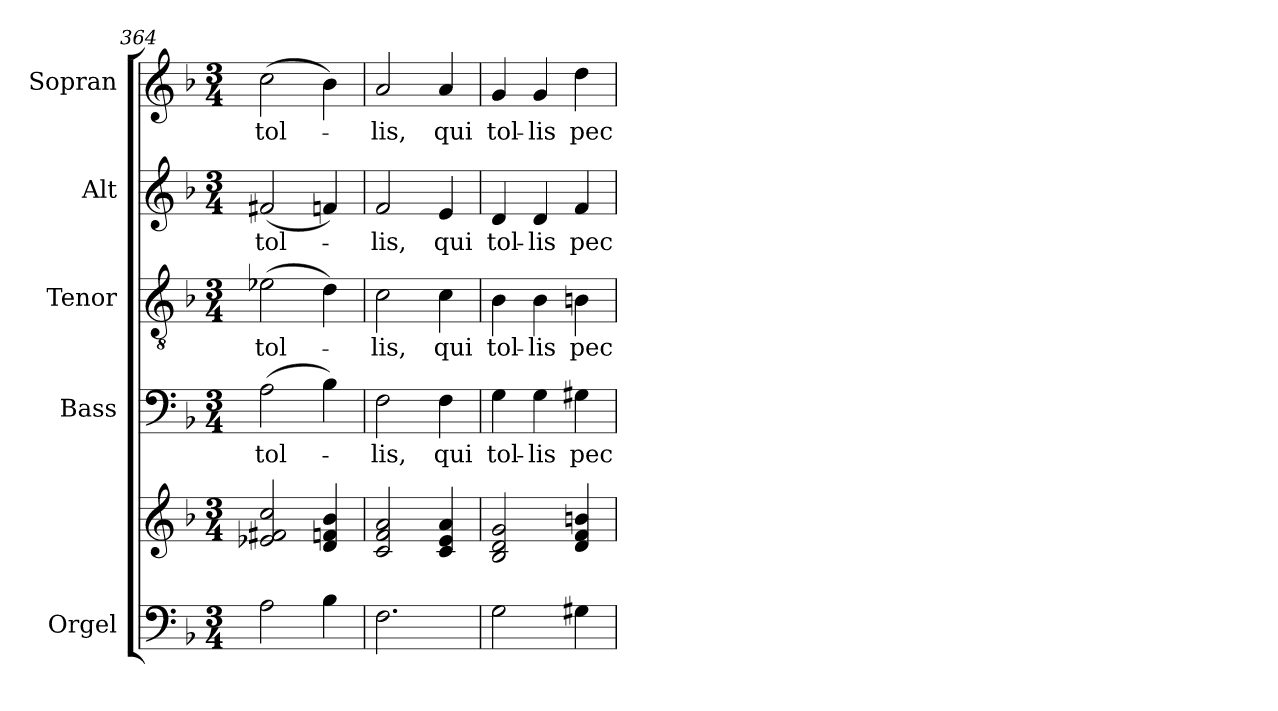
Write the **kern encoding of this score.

**kern	**kern	**kern	**text	**kern	**text	**kern	**text	**kern	**text
*part5	*part5	*part4	*part4	*part3	*part3	*part2	*part2	*part1	*part1
*staff6	*staff5	*staff4	*staff4	*staff3	*staff3	*staff2	*staff2	*staff1	*staff1
*I"Orgel	*	*I"Bass	*	*I"Tenor	*	*I"Alt	*	*I"Sopran	*
*I'Org.	*	*I'B.	*	*I'T.	*	*I'A.	*	*I'S.	*
*clefF4	*clefG2	*clefF4	*	*clefGv2	*	*clefG2	*	*clefG2	*
*k[b-]	*k[b-]	*k[b-]	*	*k[b-]	*	*k[b-]	*	*k[b-]	*
*F:	*F:	*F:	*	*F:	*	*F:	*	*F:	*
*M3/4	*M3/4	*M3/4	*	*M3/4	*	*M3/4	*	*M3/4	*
=364	=364	=364	=364	=364	=364	=364	=364	=364	=364
!	!	!	!LO:LY:b	!	!LO:LY:b	!	!LO:LY:b	!	!LO:LY:b
2A\	2e-X/ 2f#X/ 2cc/	(>2A\	tol-	(>2e-X\	tol-	(<2f#X/	tol-	(>2cc\	tol-
4B-\	4d/ 4fn/ 4b-/	4B-\)	.	4d\)	.	4fn/)	.	4b-\)	.
=365	=365	=365	=365	=365	=365	=365	=365	=365	=365
!	!	!	!LO:LY:b	!	!LO:LY:b	!	!LO:LY:b	!	!LO:LY:b
2.F\	2c/ 2f/ 2a/	2F\	-lis,	2c\	-lis,	2f/	-lis,	2a/	-lis,
!	!	!	!LO:LY:b	!	!LO:LY:b	!	!LO:LY:b	!	!LO:LY:b
.	4c/ 4e/ 4a/	4F\	qui	4c\	qui	4e/	qui	4a/	qui
=366	=366	=366	=366	=366	=366	=366	=366	=366	=366
!	!	!	!LO:LY:b	!	!LO:LY:b	!	!LO:LY:b	!	!LO:LY:b
2G\	2B-/ 2d/ 2g/	4G\	tol-	4B-\	tol-	4d/	tol-	4g/	tol-
!	!	!	!LO:LY:b	!	!LO:LY:b	!	!LO:LY:b	!	!LO:LY:b
.	.	4G\	-lis	4B-\	-lis	4d/	-lis	4g/	-lis
!	!	!	!LO:LY:b	!	!LO:LY:b	!	!LO:LY:b	!	!LO:LY:b
4G#X\	4d/ 4f/ 4bn/	4G#X\	pec-	4Bn\	pec-	4f/	pec-	4dd\	pec-
=	=	=	=	=	=	=	=	=	=
*-	*-	*-	*-	*-	*-	*-	*-	*-	*-
